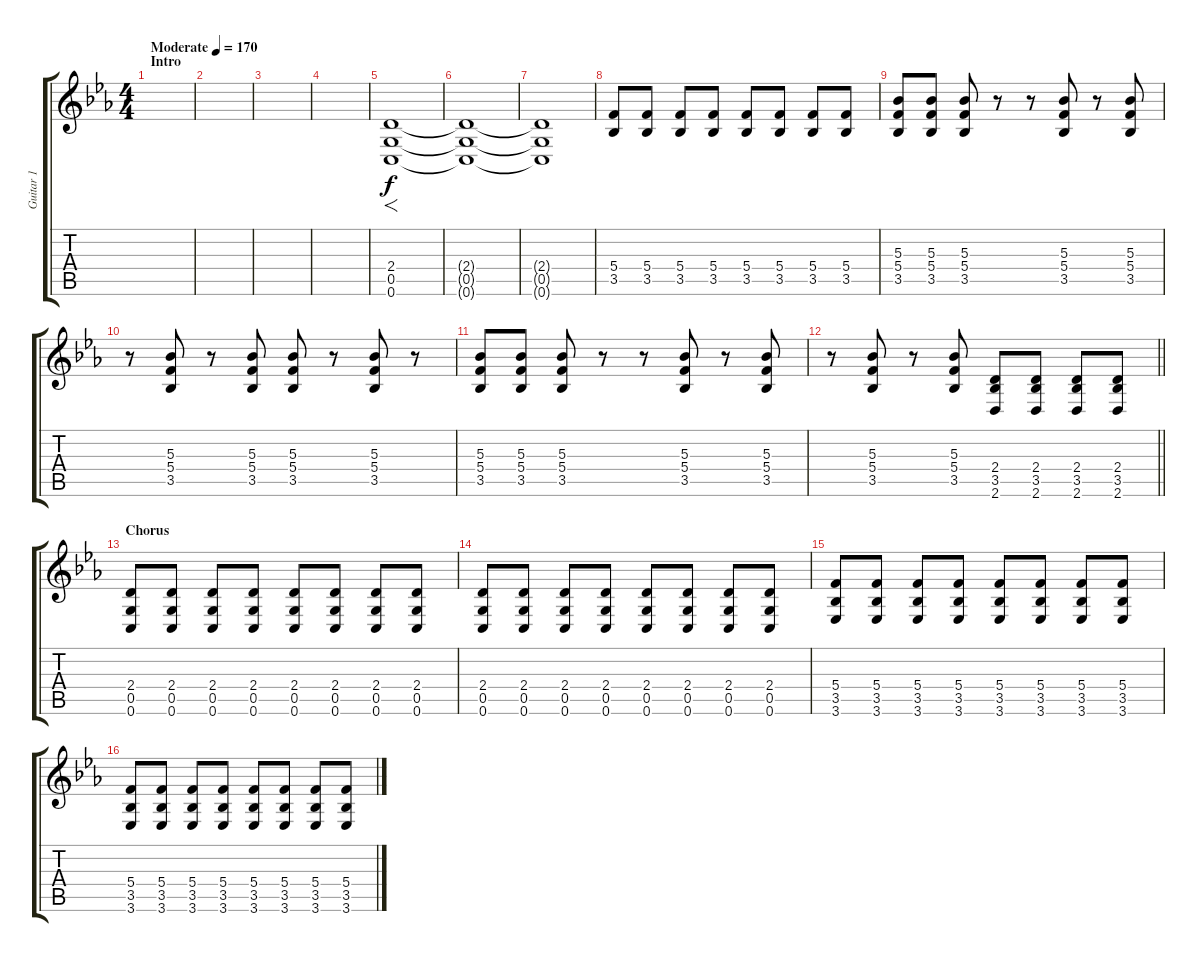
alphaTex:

\track ("Guitar 1" "Guitar 1") {instrument distortionguitar}
\staff {score tabs}
\tuning (D4 A3 F3 C3 G2 C2) {hide}
\ts (4 4)
\section ("" "Intro")
\tempo (170 "Moderate")
\clef g2
\ks cminor
|
|
|
|
(2.4 0.5 0.6).1{f} |
(2.4{t} 0.5{t} 0.6{t}).1 |
(2.4{t} 0.5{t} 0.6{t}).1 |
(5.4 3.5).8 (5.4 3.5).8 (5.4 3.5).8 (5.4 3.5).8 (5.4 3.5).8 (5.4 3.5).8 (5.4 3.5).8 (5.4 3.5).8 |
(5.3 5.4 3.5).8 (5.3 5.4 3.5).8 (5.3 5.4 3.5).8 r.8 r.8 (5.3 5.4 3.5).8 r.8 (5.3 5.4 3.5).8 |
r.8 (5.3 5.4 3.5).8 r.8 (5.3 5.4 3.5).8 (5.3 5.4 3.5).8 r.8 (5.3 5.4 3.5).8 r.8 |
(5.3 5.4 3.5).8 (5.3 5.4 3.5).8 (5.3 5.4 3.5).8 r.8 r.8 (5.3 5.4 3.5).8 r.8 (5.3 5.4 3.5).8 |
\barLineRight lightlight
r.8 (5.3 5.4 3.5).8 r.8 (5.3 5.4 3.5).8 (2.4 3.5 2.6).8 (2.4 3.5 2.6).8 (2.4 3.5 2.6).8 (2.4 3.5 2.6).8 |
\section ("" "Chorus")
(2.4 0.5 0.6).8 (2.4 0.5 0.6).8 (2.4 0.5 0.6).8 (2.4 0.5 0.6).8 (2.4 0.5 0.6).8 (2.4 0.5 0.6).8 (2.4 0.5 0.6).8 (2.4 0.5 0.6).8 |
(2.4 0.5 0.6).8 (2.4 0.5 0.6).8 (2.4 0.5 0.6).8 (2.4 0.5 0.6).8 (2.4 0.5 0.6).8 (2.4 0.5 0.6).8 (2.4 0.5 0.6).8 (2.4 0.5 0.6).8 |
(5.4 3.5 3.6).8 (5.4 3.5 3.6).8 (5.4 3.5 3.6).8 (5.4 3.5 3.6).8 (5.4 3.5 3.6).8 (5.4 3.5 3.6).8 (5.4 3.5 3.6).8 (5.4 3.5 3.6).8 |
(5.4 3.5 3.6).8 (5.4 3.5 3.6).8 (5.4 3.5 3.6).8 (5.4 3.5 3.6).8 (5.4 3.5 3.6).8 (5.4 3.5 3.6).8 (5.4 3.5 3.6).8 (5.4 3.5 3.6).8
